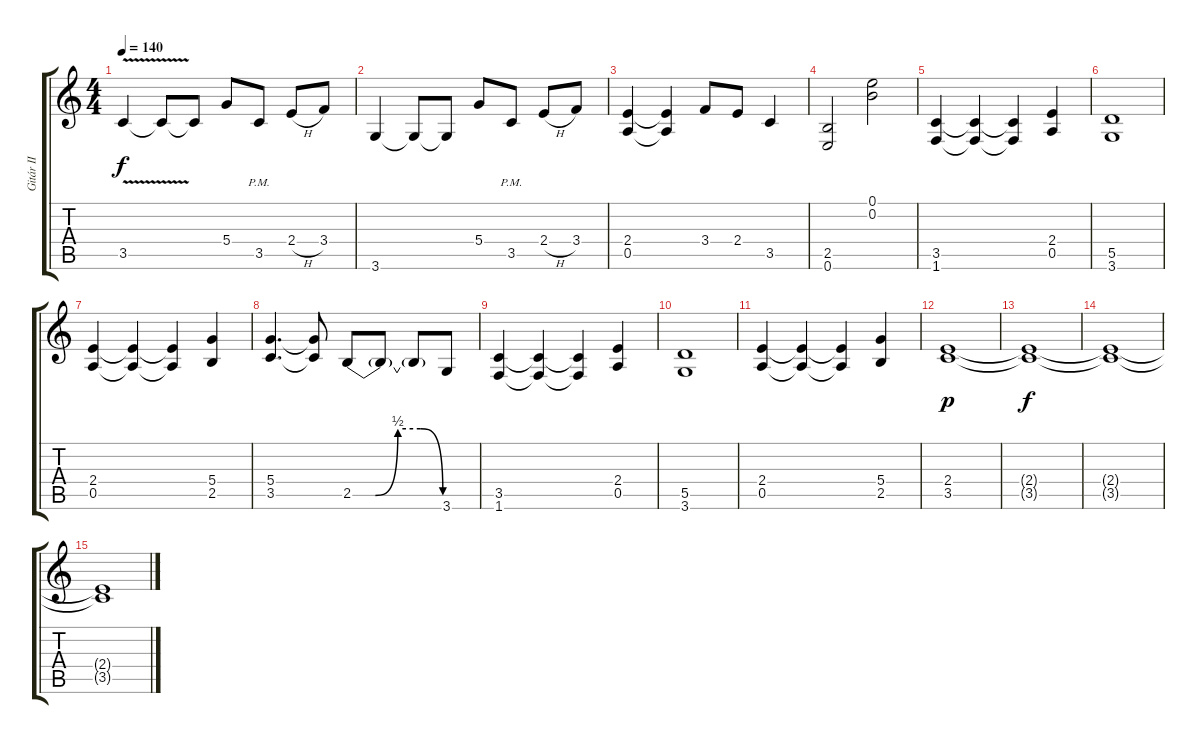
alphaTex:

\track ("Gitár II" "Gitár II") {instrument distortionguitar}
\staff {score tabs}
\tuning (E4 B3 G3 D3 A2 E2) {hide}
\ts (4 4)
\tempo 140
\clef g2
\ks c
3.5{v}.4{dy f} 3.5{t}.8 3.5{t}.8 5.4.8 3.5{pm}.8 2.4{h}.8 3.4.8 |
3.6.4 3.6{t}.8 3.6{t}.8 5.4.8 3.5{pm}.8 2.4{h}.8 3.4.8 |
(2.4 0.5).4 (2.4{t} 0.5{t}).4 3.4.8 2.4.8 3.5.4 |
(2.5 0.6).2 (0.1 0.2).2 |
(3.5 1.6).4 (3.5{t} 1.6{t}).4 (3.5{t} 1.6{t}).4 (2.4 0.5).4 |
(5.5 3.6).1 |
(2.4 0.5).4 (2.4{t} 0.5{t}).4 (2.4{t} 0.5{t}).4 (5.4 2.5).4 |
(5.4 3.5).4{d} (5.4{t} 3.5{t}).8 2.5{be (custom 0 0 15 0 30 2 45 2 60 0)}.8 2.5{t}.8 2.5{t}.8 3.6.8 |
(3.5 1.6).4 (3.5{t} 1.6{t}).4 (3.5{t} 1.6{t}).4 (2.4 0.5).4 |
(5.5 3.6).1 |
(2.4 0.5).4 (2.4{t} 0.5{t}).4 (2.4{t} 0.5{t}).4 (5.4 2.5).4 |
(2.4 3.5).1{dy p} |
(2.4{t} 3.5{t}).1{dy f} |
(2.4{t} 3.5{t}).1 |
(2.4{t} 3.5{t}).1
